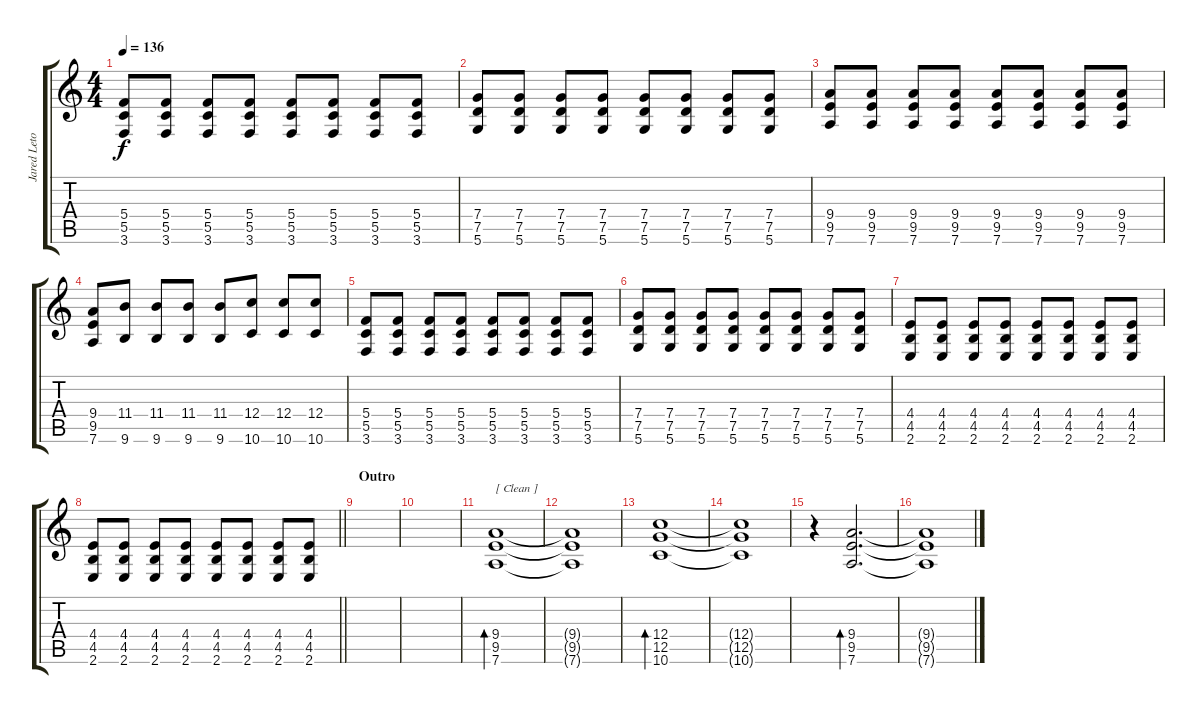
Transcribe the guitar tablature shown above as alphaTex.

\track ("Jared Leto [Guitar]" "Jared Leto") {instrument distortionguitar}
\staff {score tabs}
\tuning (D4 A3 F3 C3 G2 D2) {hide}
\ts (4 4)
\tempo 136
\clef g2
\ks c
(5.4 5.5 3.6).8{dy f} (5.4 5.5 3.6).8 (5.4 5.5 3.6).8 (5.4 5.5 3.6).8 (5.4 5.5 3.6).8 (5.4 5.5 3.6).8 (5.4 5.5 3.6).8 (5.4 5.5 3.6).8 |
(7.4 7.5 5.6).8 (7.4 7.5 5.6).8 (7.4 7.5 5.6).8 (7.4 7.5 5.6).8 (7.4 7.5 5.6).8 (7.4 7.5 5.6).8 (7.4 7.5 5.6).8 (7.4 7.5 5.6).8 |
(9.4 9.5 7.6).8 (9.4 9.5 7.6).8 (9.4 9.5 7.6).8 (9.4 9.5 7.6).8 (9.4 9.5 7.6).8 (9.4 9.5 7.6).8 (9.4 9.5 7.6).8 (9.4 9.5 7.6).8 |
(9.4 9.5 7.6).8 (11.4 9.6).8 (11.4 9.6).8 (11.4 9.6).8 (11.4 9.6).8 (12.4 10.6).8 (12.4 10.6).8 (12.4 10.6).8 |
(5.4 5.5 3.6).8 (5.4 5.5 3.6).8 (5.4 5.5 3.6).8 (5.4 5.5 3.6).8 (5.4 5.5 3.6).8 (5.4 5.5 3.6).8 (5.4 5.5 3.6).8 (5.4 5.5 3.6).8 |
(7.4 7.5 5.6).8 (7.4 7.5 5.6).8 (7.4 7.5 5.6).8 (7.4 7.5 5.6).8 (7.4 7.5 5.6).8 (7.4 7.5 5.6).8 (7.4 7.5 5.6).8 (7.4 7.5 5.6).8 |
(4.4 4.5 2.6).8 (4.4 4.5 2.6).8 (4.4 4.5 2.6).8 (4.4 4.5 2.6).8 (4.4 4.5 2.6).8 (4.4 4.5 2.6).8 (4.4 4.5 2.6).8 (4.4 4.5 2.6).8 |
\barLineRight lightlight
(4.4 4.5 2.6).8 (4.4 4.5 2.6).8 (4.4 4.5 2.6).8 (4.4 4.5 2.6).8 (4.4 4.5 2.6).8 (4.4 4.5 2.6).8 (4.4 4.5 2.6).8 (4.4 4.5 2.6).8 |
\section ("" "Outro")
|
|
(9.4 9.5 7.6).1{bd 240 txt "[ Clean ]" volume 10 instrument electricguitarclean} |
(9.4{t} 9.5{t} 7.6{t}).1 |
(12.4 12.5 10.6).1{bd 240 volume 6} |
(12.4{t} 12.5{t} 10.6{t}).1 |
r.4 (9.4 9.5 7.6).2{d bd 240 volume 3} |
(9.4{t} 9.5{t} 7.6{t}).1
